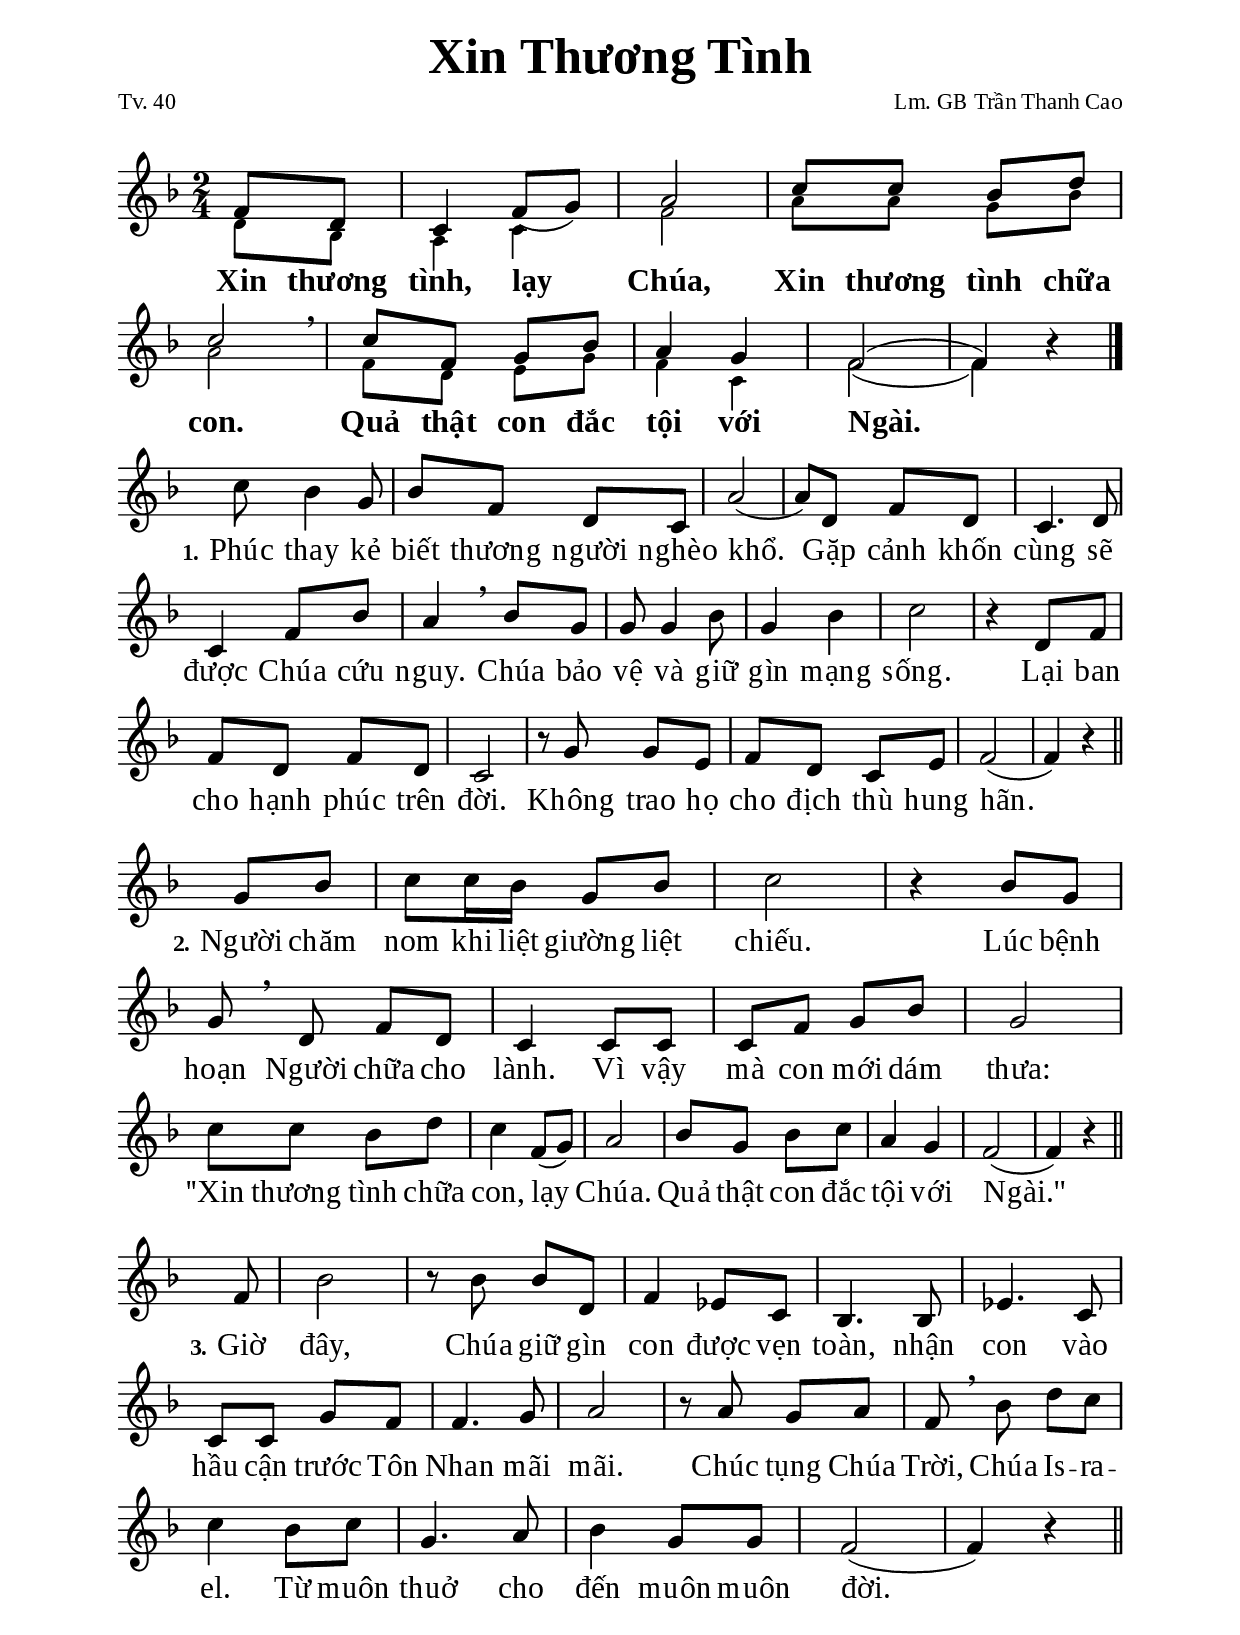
% Cài đặt chung
\version "2.20.0"
\include "english.ly"

\header {
  title = \markup { \fontsize #3 "Xin Thương Tình" }
  poet = "Tv. 40"
  composer = "Lm. GB Trần Thanh Cao"
  arranger = " "
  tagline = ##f
}

\paper {
  #(set-paper-size "a4")
  top-margin = 10\mm
  bottom-margin = 10\mm
  left-margin = 20\mm
  right-margin = 20\mm
  indent = #0
  #(define fonts
    (make-pango-font-tree
      "Liberation Serif"
      "Liberation Serif"
      "Liberation Serif"
      (/ 20 20)))
  page-count = #1
}

% Nhạc điệp khúc
nhacDiepKhucSop = \relative c' {
  \partial 4 f8 d |
  c4 f8 _(g) |
  a2 |
  c8 c bf d |
  c2 \breathe |
  c8 f, g bf |
  a4 g |
  f2 ( |
  f4) r \bar "|."
}

nhacDiepKhucBas = \relative c' {
  \partial 4 d8 bf |
  a4 c |
  f2 |
  a8 a g bf |
  a2 |
  f8 d e g |
  f4 c |
  f2 ( |
  f4) r
}

% Nhạc phiên khúc
nhacPhienKhucMot = \relative c'' {
  c8 bf4 g8 |
  bf f d c |
  a'2 ( |
  a8) d, f d |
  c4. d8 |
  c4 f8 bf |
  a4 \breathe bf8 g |
  g g4 bf8 |
  g4 bf |
  c2 |
  r4 d,8 f |
  f d f d |
  c2 |
  r8 g' g e |
  f d c e |
  f2 ( 
  f4) r \bar "||"
}

nhacPhienKhucHai = \relative c'' {
  \partial 4 g8 bf |
  c c16 bf g8 bf |
  c2 |
  r4 bf8 g |
  g \breathe d f d |
  c4 c8 c |
  c f g bf |
  g2 |
  c8 c bf d |
  c4 f,8 (g) 
  a2 |
  bf8 g bf c |
  a4 g |
  f2 ( |
  f4) r \bar "||"
}

nhacPhienKhucBa = \relative c' {
  \partial 8 f8 |
  bf2 |
  r8 bf8 bf d, |
  f4 ef8 c |
  bf4. bf8 |
  ef4. c8 |
  c c g' f |
  f4. g8 |
  a2 |
  r8 a g a |
  f8 \breathe bf d c |
  c4 bf8 c |
  g4. a8 |
  bf4 g8 g |
  f2 ( |
  f4) r \bar "||"
}

% Lời điệp khúc
loiDiepKhuc = \lyricmode {
  Xin thương tình, lạy Chúa,
  Xin thương tình chữa con.
  Quả thật con đắc tội với Ngài.
}

% Lời phiên khúc
loiPhienKhucMot = \lyricmode {
  \set stanza = #"1."
  Phúc thay kẻ biết thương người nghèo khổ.
  Gặp cảnh khốn cùng sẽ được Chúa cứu nguy.
  Chúa bảo vệ và giữ gìn mạng sống.
  Lại ban cho hạnh phúc trên đời.
  Không trao họ cho địch thù hung hãn.
}

loiPhienKhucHai = \lyricmode {
  \set stanza = #"2."
  Người chăm nom khi liệt giường liệt chiếu.
  Lúc bệnh hoạn Người chữa cho lành.
  Vì vậy mà con mới dám thưa:
  ''Xin thương tình chữa con, lạy Chúa.
  Quả thật con đắc tội với Ngài.''
}

loiPhienKhucBa = \lyricmode {
  \set stanza = #"3."
  Giờ đây, Chúa giữ gìn con được vẹn toàn,
  nhận con vào hầu cận trước Tôn Nhan mãi mãi.
  Chúc tụng Chúa Trời,
  Chúa Is -- ra -- el.
  Từ muôn thuở cho đến muôn muôn đời.
}


% Dàn trang
\score {
  \new ChoirStaff <<
    \new Staff = diepKhuc \with {
        \consists "Merge_rests_engraver"
        \magnifyStaff #(magstep +1)
      }
      <<
      \new Voice = beSop {
        \voiceOne \key f \major \time 2/4 \nhacDiepKhucSop
      }
      \new Voice = beBas {
        \override NoteHead.font-size = #-2
        \voiceTwo \key f \major \time 2/4 \nhacDiepKhucBas
      }
    >>
    \new Lyrics \lyricsto beSop \loiDiepKhuc
  >>
  \layout {
    \override Lyrics.LyricText.font-series = #'bold
    \override Lyrics.LyricText.font-size = #+3
    \override Lyrics.LyricSpace.minimum-distance = #2.0
    \override Score.BarNumber.break-visibility = ##(#f #f #f)
    \override Score.SpacingSpanner.uniform-stretching = ##t
  }
}

\score {
  \new ChoirStaff <<
    \new Staff = phienKhuc \with {
        \magnifyStaff #(magstep +1)
      }
      <<
      \new Voice = beSop {
        \key f \major \time 2/4 \nhacPhienKhucMot
      }
    >>
    \new Lyrics \lyricsto beSop \loiPhienKhucMot
  >>
  \layout {
    \override Staff.TimeSignature.transparent = ##t
    \override Lyrics.LyricText.font-size = #+3
    \override Lyrics.LyricSpace.minimum-distance = #1.0
    \override Score.BarNumber.break-visibility = ##(#f #f #f)
    \override Score.SpacingSpanner.uniform-stretching = ##t
  }
}

\score {
  \new ChoirStaff <<
    \new Staff = phienKhuc \with {
        \magnifyStaff #(magstep +1)
      }
      <<
      \new Voice = beSop {
        \key f \major \time 2/4 \nhacPhienKhucHai
      }
    >>
    \new Lyrics \lyricsto beSop \loiPhienKhucHai
  >>
  \layout {
    \override Staff.TimeSignature.transparent = ##t
    \override Lyrics.LyricText.font-size = #+3
    \override Lyrics.LyricSpace.minimum-distance = #0.5
    \override Score.BarNumber.break-visibility = ##(#f #f #f)
    \override Score.SpacingSpanner.uniform-stretching = ##t
  }
}

\score {
  \new ChoirStaff <<
    \new Staff = phienKhuc \with {
        \magnifyStaff #(magstep +1)
      }
      <<
      \new Voice = beSop {
        \key f \major \time 2/4 \nhacPhienKhucBa
      }
    >>
    \new Lyrics \lyricsto beSop \loiPhienKhucBa
  >>
  \layout {
    \override Staff.TimeSignature.transparent = ##t
    \override Lyrics.LyricText.font-size = #+3
    \override Lyrics.LyricSpace.minimum-distance = #0.5
    \override Score.BarNumber.break-visibility = ##(#f #f #f)
    \override Score.SpacingSpanner.uniform-stretching = ##t
  }
}	
